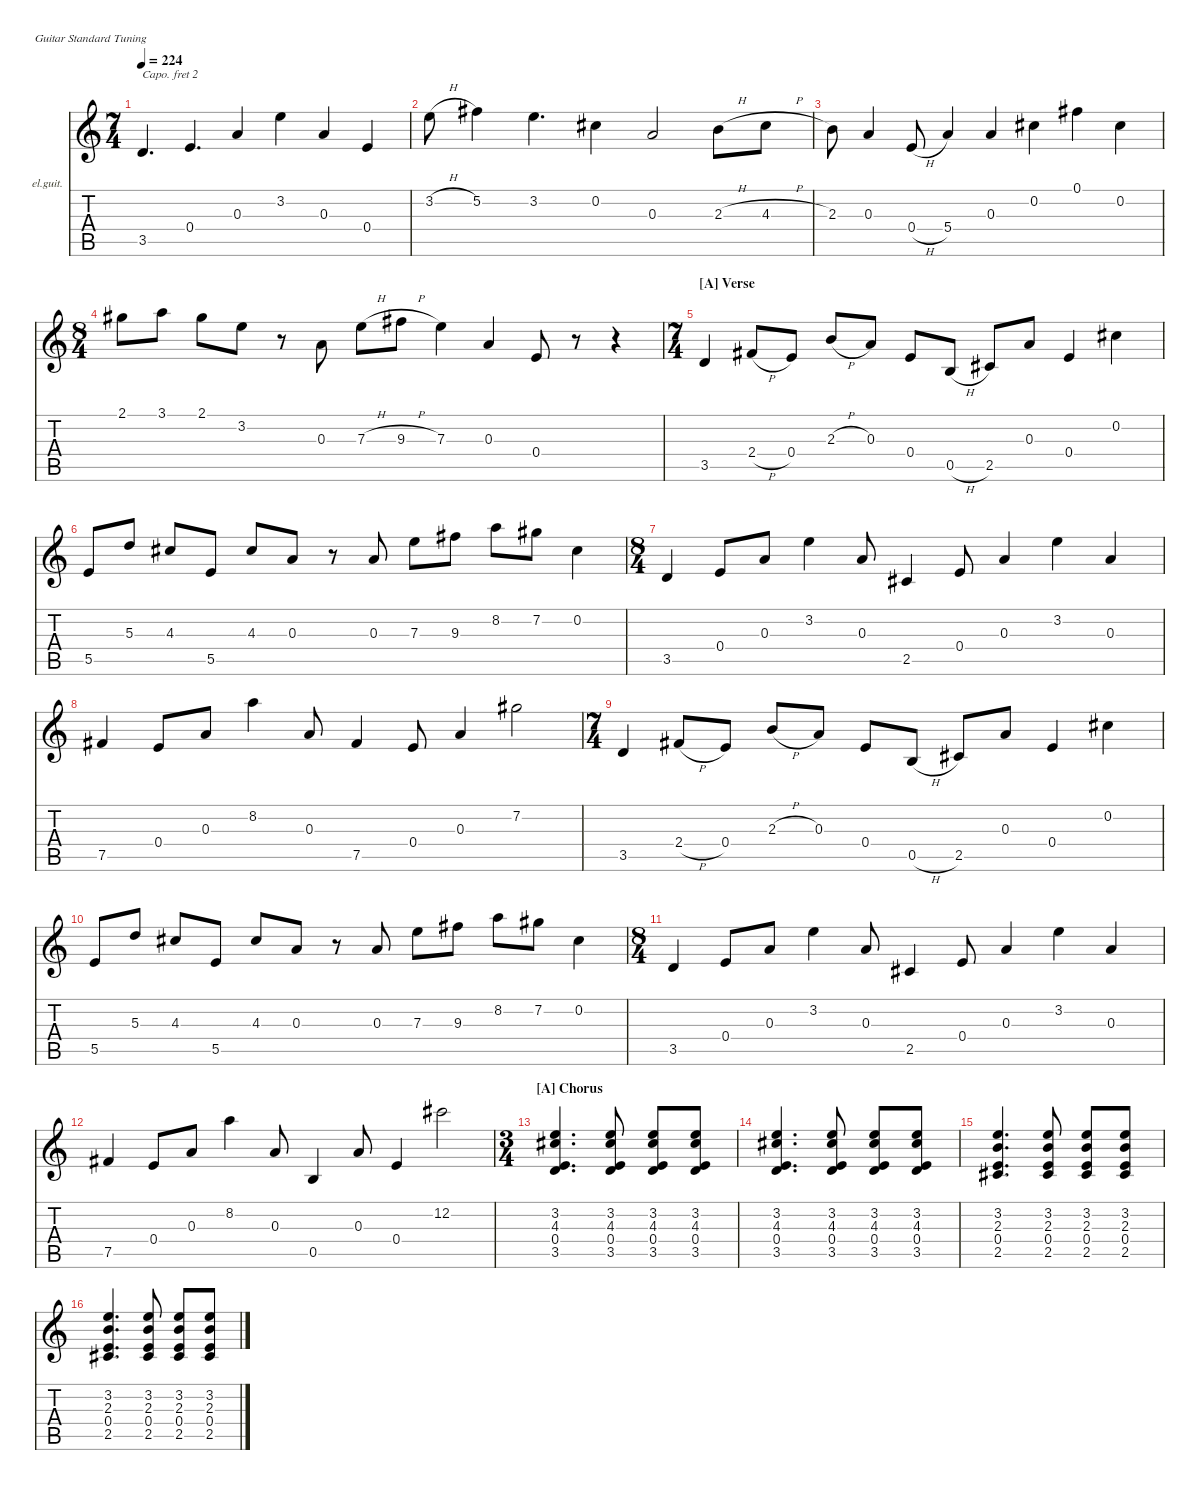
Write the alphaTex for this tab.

\hideDynamics
\bracketExtendMode nobrackets
\firstSystemTrackNameOrientation horizontal
\otherSystemsTrackNameOrientation horizontal
\track ("Main Gt." "el.guit.") {instrument electricguitarclean}
\staff {score tabs}
\capo 2
\tuning (E4 B3 G3 D3 A2 E2)
\ts (7 4)
\tempo 224
\clef g2
\ks aminor
3.5.4{d dy mf beam Up} 0.4.4{d beam Up} 0.3.4{beam Up} 3.2.4{beam Down} 0.3.4{beam Up} 0.4.4{beam Up} |
3.2{h}.8{beam Down} 5.2{acc #}.4{beam Down} 3.2.4{d beam Down} 0.2{acc #}.4{beam Down} 0.3.2{beam Up} 2.3{h}.8{beam Down} 4.3{h acc #}.8{beam Down} |
2.3.8{beam Down} 0.3.4{beam Up} 0.4{h}.8{beam Up} 5.4.4{beam Up} 0.3.4{beam Up} 0.2{acc #}.4{beam Down} 0.1{acc #}.4{beam Down} 0.2{acc #}.4{beam Down} |
\ts (8 4)
2.1{acc #}.8{beam Down} 3.1.8{beam Down} 2.1{acc #}.8{beam Down} 3.2.8{beam Down} r.8{beam Down} 0.3.8{beam Down} 7.3{h}.8{beam Down} 9.3{h acc #}.8{beam Down} 7.3.4{beam Down} 0.3.4{beam Up} 0.4.8{beam Up} r.8{beam Up} r.4{beam Up} |
\ts (7 4)
\section ("A" "Verse")
3.5.4{beam Up} 2.4{h acc #}.8{beam Up} 0.4.8{beam Up} 2.3{h}.8{beam Up} 0.3.8{beam Up} 0.4.8{beam Up} 0.5{h}.8{beam Up} 2.5{acc #}.8{beam Up} 0.3.8{beam Up} 0.4.4{beam Up} 0.2{acc #}.4{beam Down} |
5.5.8{beam Up} 5.3.8{beam Up} 4.3{acc #}.8{beam Up} 5.5.8{beam Up} 4.3{acc #}.8{beam Up} 0.3.8{beam Up} r.8{beam Up} 0.3.8{beam Down} 7.3.8{beam Down} 9.3{acc #}.8{beam Down} 8.2.8{beam Down} 7.2{acc #}.8{beam Down} 0.2{acc #}.4{beam Down} |
\ts (8 4)
3.5.4{beam Up} 0.4.8{beam Up} 0.3.8{beam Up} 3.2.4{beam Down} 0.3.8{beam Up} 2.5{acc #}.4{beam Up} 0.4.8{beam Up} 0.3.4{beam Up} 3.2.4{beam Down} 0.3.4{beam Up} |
7.5{acc #}.4{beam Up} 0.4.8{beam Up} 0.3.8{beam Up} 8.2.4{beam Down} 0.3.8{beam Up} 7.5{acc #}.4{beam Up} 0.4.8{beam Up} 0.3.4{beam Up} 7.2{acc #}.2{beam Down} |
\ts (7 4)
3.5.4{beam Up} 2.4{h acc #}.8{beam Up} 0.4.8{beam Up} 2.3{h}.8{beam Up} 0.3.8{beam Up} 0.4.8{beam Up} 0.5{h}.8{beam Up} 2.5{acc #}.8{beam Up} 0.3.8{beam Up} 0.4.4{beam Up} 0.2{acc #}.4{beam Down} |
5.5.8{beam Up} 5.3.8{beam Up} 4.3{acc #}.8{beam Up} 5.5.8{beam Up} 4.3{acc #}.8{beam Up} 0.3.8{beam Up} r.8{beam Up} 0.3.8{beam Down} 7.3.8{beam Down} 9.3{acc #}.8{beam Down} 8.2.8{beam Down} 7.2{acc #}.8{beam Down} 0.2{acc #}.4{beam Down} |
\ts (8 4)
3.5.4{beam Up} 0.4.8{beam Up} 0.3.8{beam Up} 3.2.4{beam Down} 0.3.8{beam Up} 2.5{acc #}.4{beam Up} 0.4.8{beam Up} 0.3.4{beam Up} 3.2.4{beam Down} 0.3.4{beam Up} |
7.5{acc #}.4{beam Up} 0.4.8{beam Up} 0.3.8{beam Up} 8.2.4{beam Down} 0.3.8{beam Up} 0.5.4{beam Up} 0.3.8{beam Up} 0.4.4{beam Up} 12.2{acc #}.2{beam Down} |
\ts (3 4)
\section ("A" "Chorus")
(3.5 3.2 4.3{acc #} 0.4).4{d beam Up} (3.5 3.2 4.3{acc #} 0.4).8{beam Up} (3.5 3.2 4.3{acc #} 0.4).8{beam Up} (3.5 3.2 4.3{acc #} 0.4).8{beam Up} |
(3.5 3.2 4.3{acc #} 0.4).4{d beam Up} (3.5 3.2 4.3{acc #} 0.4).8{beam Up} (3.5 3.2 4.3{acc #} 0.4).8{beam Up} (3.5 3.2 4.3{acc #} 0.4).8{beam Up} |
(2.5{acc #} 3.2 2.3 0.4).4{d beam Up} (2.5{acc #} 3.2 2.3 0.4).8{beam Up} (2.5{acc #} 3.2 2.3 0.4).8{beam Up} (2.5{acc #} 3.2 2.3 0.4).8{beam Up} |
(2.5{acc #} 3.2 2.3 0.4).4{d beam Up} (2.5{acc #} 3.2 2.3 0.4).8{beam Up} (2.5{acc #} 3.2 2.3 0.4).8{beam Up} (2.5{acc #} 3.2 2.3 0.4).8{beam Up}
